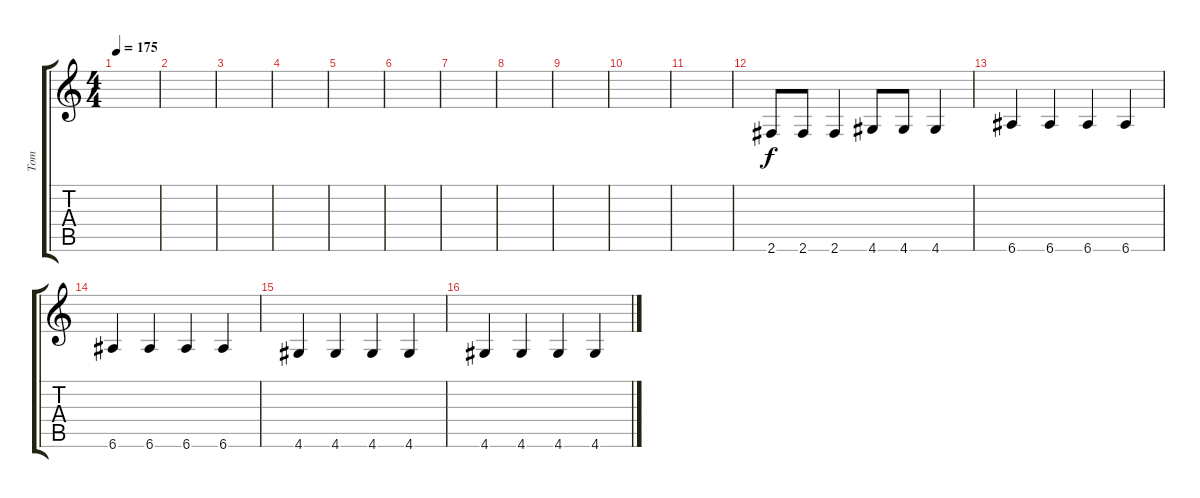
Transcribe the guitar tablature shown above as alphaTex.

\track ("Tom" "Tom") {instrument electricbassfinger}
\staff {score tabs}
\tuning (E4 B3 G3 D3 A2 E2) {hide}
\ts (4 4)
\tempo 175
\clef g2
\ks c
|
|
|
|
|
|
|
|
|
|
|
2.6.8 2.6.8 2.6.4 4.6.8 4.6.8 4.6.4 |
6.6.4 6.6.4 6.6.4 6.6.4 |
6.6.4 6.6.4 6.6.4 6.6.4 |
4.6.4 4.6.4 4.6.4 4.6.4 |
4.6.4 4.6.4 4.6.4 4.6.4
